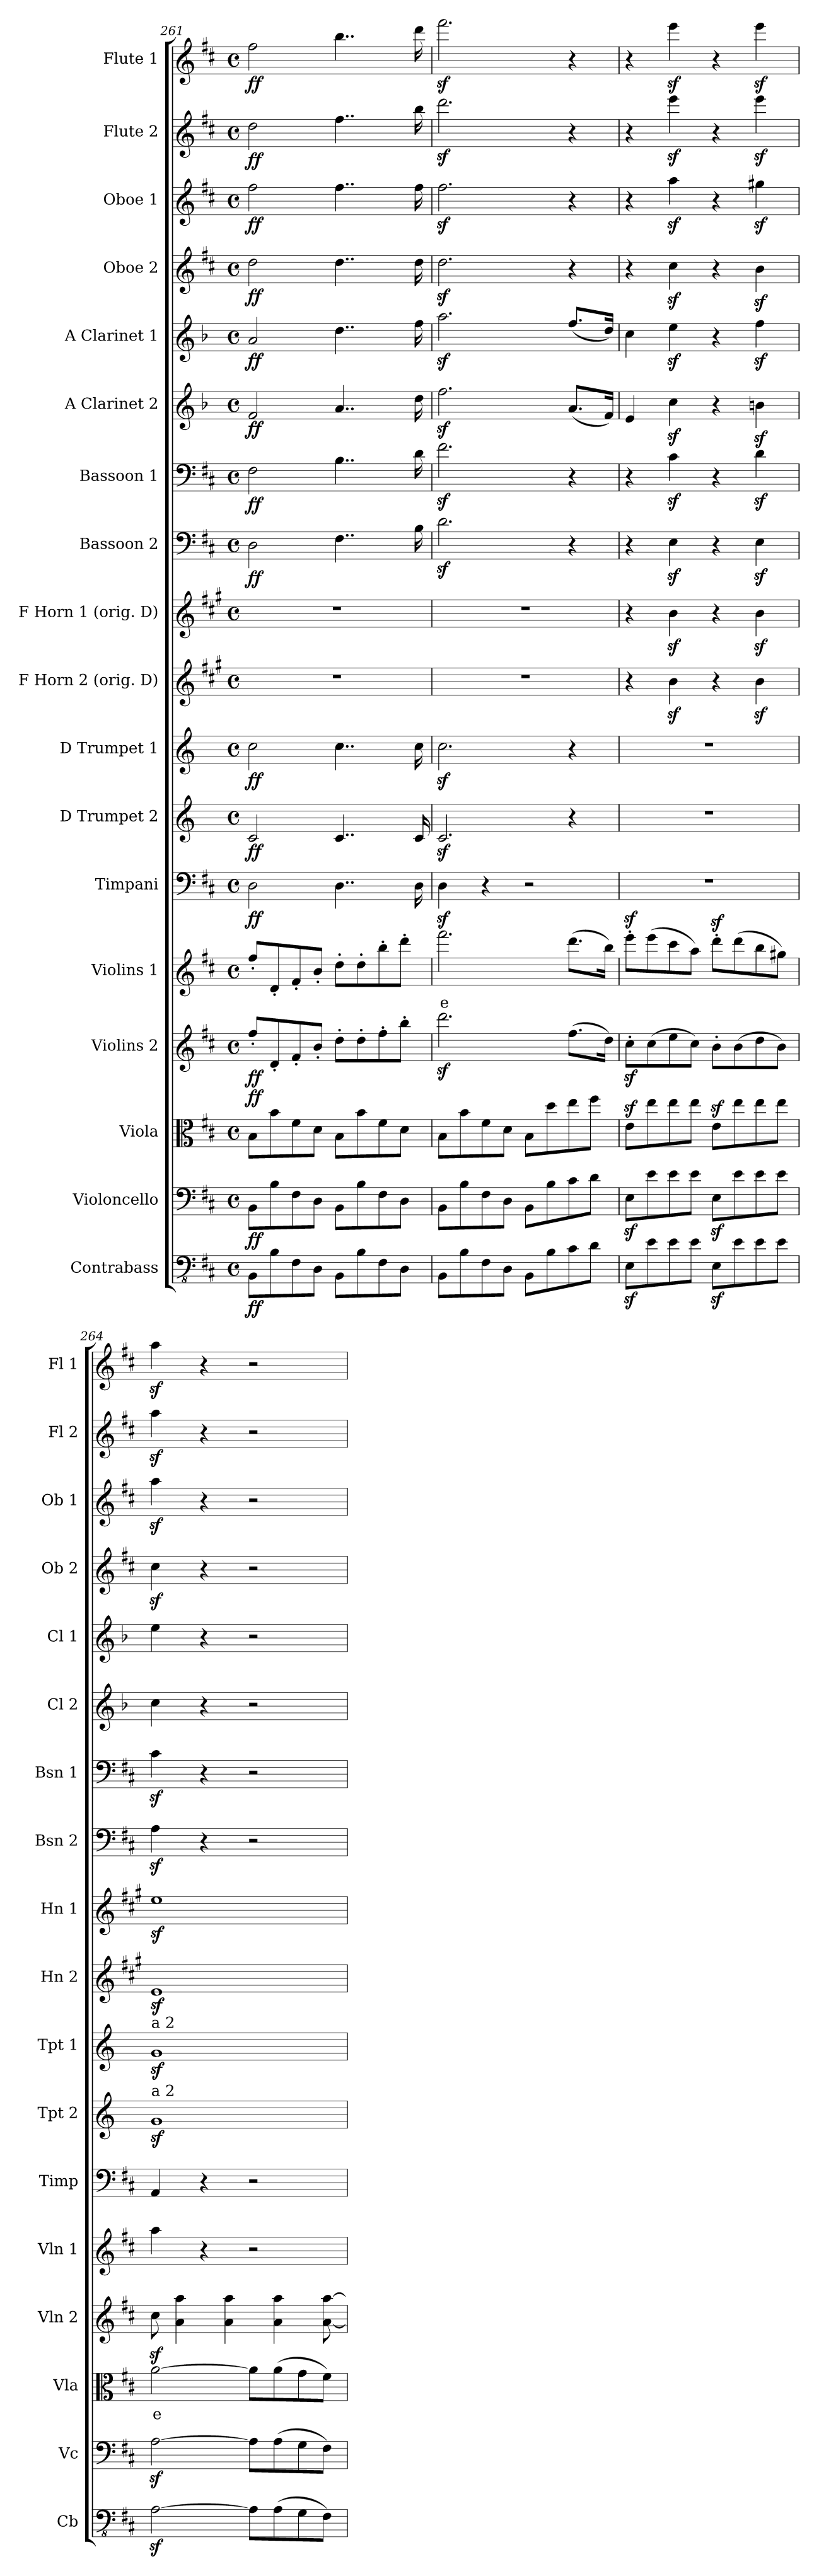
**kern	**dynam	**kern	**dynam	**kern	**text	**dynam	**kern	**dynam	**kern	**text	**kern	**dynam	**kern	**dynam	**kern	**dynam	**kern	**kern	**kern	**dynam	**kern	**dynam	**kern	**dynam	**kern	**dynam	**kern	**dynam	**kern	**dynam	**kern	**dynam	**kern	**dynam
*part18	*part18	*part17	*part17	*part16	*part16	*part16	*part15	*part15	*part14	*part14	*part13	*part13	*part12	*part12	*part11	*part11	*part10	*part9	*part8	*part8	*part7	*part7	*part6	*part6	*part5	*part5	*part4	*part4	*part3	*part3	*part2	*part2	*part1	*part1
*staff18	*staff18	*staff17	*staff17	*staff16	*staff16	*staff16	*staff15	*staff15	*staff14	*staff14	*staff13	*staff13	*staff12	*staff12	*staff11	*staff11	*staff10	*staff9	*staff8	*staff8	*staff7	*staff7	*staff6	*staff6	*staff5	*staff5	*staff4	*staff4	*staff3	*staff3	*staff2	*staff2	*staff1	*staff1
*I"Contrabass	*	*I"Violoncello	*	*I"Viola	*	*	*I"Violins 2	*	*I"Violins 1	*	*I"Timpani	*	*I"D Trumpet 2	*	*I"D Trumpet 1	*	*I"F Horn 2 (orig.  D)	*I"F Horn 1 (orig.  D)	*I"Bassoon 2	*	*I"Bassoon 1	*	*I"A Clarinet 2	*	*I"A Clarinet 1	*	*I"Oboe 2	*	*I"Oboe 1	*	*I"Flute 2	*	*I"Flute 1	*
*I'Cb	*	*I'Vc	*	*I'Vla	*	*	*I'Vln 2	*	*I'Vln 1	*	*I'Timp	*	*I'Tpt 2	*	*I'Tpt 1	*	*I'Hn 2	*I'Hn 1	*I'Bsn 2	*	*I'Bsn 1	*	*I'Cl 2	*	*I'Cl 1	*	*I'Ob 2	*	*I'Ob 1	*	*I'Fl 2	*	*I'Fl 1	*
*clefFv4	*	*clefF4	*	*clefC3	*	*	*clefG2	*	*clefG2	*	*clefF4	*	*clefG2	*	*clefG2	*	*clefG2	*clefG2	*clefF4	*	*clefF4	*	*clefG2	*	*clefG2	*	*clefG2	*	*clefG2	*	*clefG2	*	*clefG2	*
*	*	*	*	*	*	*	*	*	*	*	*	*	*ITrd-1c-2	*	*ITrd-1c-2	*	*ITrd4c7	*ITrd4c7	*	*	*	*	*ITrd2c3	*	*ITrd2c3	*	*	*	*	*	*	*	*	*
*k[f#c#]	*	*k[f#c#]	*	*k[f#c#]	*	*	*k[f#c#]	*	*k[f#c#]	*	*k[f#c#]	*	*k[f#c#]	*	*k[f#c#]	*	*k[f#c#]	*k[f#c#]	*k[f#c#]	*	*k[f#c#]	*	*k[f#c#]	*	*k[f#c#]	*	*k[f#c#]	*	*k[f#c#]	*	*k[f#c#]	*	*k[f#c#]	*
*M4/4	*	*M4/4	*	*M4/4	*	*	*M4/4	*	*M4/4	*	*M4/4	*	*M4/4	*	*M4/4	*	*M4/4	*M4/4	*M4/4	*	*M4/4	*	*M4/4	*	*M4/4	*	*M4/4	*	*M4/4	*	*M4/4	*	*M4/4	*
*met(c)	*	*met(c)	*	*met(c)	*	*	*met(c)	*	*met(c)	*	*met(c)	*	*met(c)	*	*met(c)	*	*met(c)	*met(c)	*met(c)	*	*met(c)	*	*met(c)	*	*met(c)	*	*met(c)	*	*met(c)	*	*met(c)	*	*met(c)	*
=261	=261	=261	=261	=261	=261	=261	=261	=261	=261	=261	=261	=261	=261	=261	=261	=261	=261	=261	=261	=261	=261	=261	=261	=261	=261	=261	=261	=261	=261	=261	=261	=261	=261	=261
!	!LO:DY:b	!	!LO:DY:b	!	!	!LO:DY:b	!	!LO:DY:b	!	!	!	!LO:DY:b	!	!LO:DY:b	!	!LO:DY:b	!	!	!	!LO:DY:b	!	!LO:DY:b	!	!LO:DY:b	!	!LO:DY:b	!	!LO:DY:b	!	!LO:DY:b	!	!LO:DY:b	!	!LO:DY:b
8BBB\L	ff	8BB\L	ff	8B\L	.	ff	8ff#'/L	ff	8ff#'/L	.	2D\	ff	2d/	ff	2dd\	ff	1r	1r	2D\	ff	2F#\	ff	2d/	ff	2f#/	ff	2dd\	ff	2ff#\	ff	2dd\	ff	2ff#\	ff
8BB\	.	8B\	.	8b\	.	.	8d'/	.	8d'/	.	.	.	.	.	.	.	.	.	.	.	.	.	.	.	.	.	.	.	.	.	.	.	.	.
8FF#\	.	8F#\	.	8f#\	.	.	8f#'/	.	8f#'/	.	.	.	.	.	.	.	.	.	.	.	.	.	.	.	.	.	.	.	.	.	.	.	.	.
8DD\J	.	8D\J	.	8d\J	.	.	8b'/J	.	8b'/J	.	.	.	.	.	.	.	.	.	.	.	.	.	.	.	.	.	.	.	.	.	.	.	.	.
8BBB\L	.	8BB\L	.	8B\L	.	.	8dd'\L	.	8dd'\L	.	4..D\	.	4..d/	.	4..dd\	.	.	.	4..F#\	.	4..B\	.	4..f#/	.	4..b\	.	4..dd\	.	4..ff#\	.	4..ff#\	.	4..bb\	.
8BB\	.	8B\	.	8b\	.	.	8dd'\	.	8dd'\	.	.	.	.	.	.	.	.	.	.	.	.	.	.	.	.	.	.	.	.	.	.	.	.	.
8FF#\	.	8F#\	.	8f#\	.	.	8ff#'\	.	8bb'\	.	.	.	.	.	.	.	.	.	.	.	.	.	.	.	.	.	.	.	.	.	.	.	.	.
8DD\J	.	8D\J	.	8d\J	.	.	8bb'\J	.	8ddd'\J	.	.	.	.	.	.	.	.	.	.	.	.	.	.	.	.	.	.	.	.	.	.	.	.	.
.	.	.	.	.	.	.	.	.	.	.	16D\	.	16d/	.	16dd\	.	.	.	16B\	.	16d\	.	16b\	.	16dd\	.	16dd\	.	16ff#\	.	16bb\	.	16ddd\	.
!!LO:PB:g=z
=262	=262	=262	=262	=262	=262	=262	=262	=262	=262	=262	=262	=262	=262	=262	=262	=262	=262	=262	=262	=262	=262	=262	=262	=262	=262	=262	=262	=262	=262	=262	=262	=262	=262	=262
!	!	!	!	!	!	!	!	!	!	!LO:LY:b:color=#FF0000	!	!	!	!	!	!	!	!	!	!	!	!	!	!	!	!	!	!	!	!	!	!	!	!
8BBB\L	.	8BB\L	.	8B\L	.	.	2.dddz<\	.	2.fff#z<\	e	4D\	.	2.dz</	.	2.ddz<\	.	1r	1r	2.dz<\	.	2.f#z<\	.	2.ddz<\	.	2.ff#z<\	.	2.ddz<\	.	2.ff#z<\	.	2.dddz<\	.	2.fff#z<\	.
8BB\	.	8B\	.	8b\	.	.	.	.	.	.	.	.	.	.	.	.	.	.	.	.	.	.	.	.	.	.	.	.	.	.	.	.	.	.
8FF#\	.	8F#\	.	8f#\	.	.	.	.	.	.	4r	.	.	.	.	.	.	.	.	.	.	.	.	.	.	.	.	.	.	.	.	.	.	.
8DD\J	.	8D\J	.	8d\J	.	.	.	.	.	.	.	.	.	.	.	.	.	.	.	.	.	.	.	.	.	.	.	.	.	.	.	.	.	.
8BBB\L	.	8BB\L	.	8B\L	.	.	.	.	.	.	2r	.	.	.	.	.	.	.	.	.	.	.	.	.	.	.	.	.	.	.	.	.	.	.
8BB\	.	8B\	.	8dd\	.	.	.	.	.	.	.	.	.	.	.	.	.	.	.	.	.	.	.	.	.	.	.	.	.	.	.	.	.	.
8C#\	.	8c#\	.	8ee\	.	.	(>8.ff#\L	.	(>8.ddd\L	.	.	.	4r	.	4r	.	.	.	4r	.	4r	.	(<8.f#/L	.	(<8.dd/L	.	4r	.	4r	.	4r	.	4r	.
8D\J	.	8d\J	.	8ff#\J	.	.	.	.	.	.	.	.	.	.	.	.	.	.	.	.	.	.	.	.	.	.	.	.	.	.	.	.	.	.
.	.	.	.	.	.	.	16dd\Jk)	.	16bb\Jk)	.	.	.	.	.	.	.	.	.	.	.	.	.	16d/Jk)	.	16b/Jk)	.	.	.	.	.	.	.	.	.
=263	=263	=263	=263	=263	=263	=263	=263	=263	=263	=263	=263	=263	=263	=263	=263	=263	=263	=263	=263	=263	=263	=263	=263	=263	=263	=263	=263	=263	=263	=263	=263	=263	=263	=263
8EEz<\L	.	8Ez<\L	.	8ez<\L	.	.	8cc#z<'\L	.	8eeez<'\L	.	1r	.	1r	.	1r	.	4r	4r	4r	.	4r	.	4c#/	.	4a\	.	4r	.	4r	.	4r	.	4r	.
8E\	.	8e\	.	8ee\	.	.	(>8cc#\	.	(>8eee\	.	.	.	.	.	.	.	.	.	.	.	.	.	.	.	.	.	.	.	.	.	.	.	.	.
8E\	.	8e\	.	8ee\	.	.	8ee\	.	8ccc#\	.	.	.	.	.	.	.	4ez<\	4ez<\	4Ez<\	.	4c#z<\	.	4az<\	.	4cc#z<\	.	4cc#z<\	.	4aaz<\	.	4eeez<\	.	4eeez<\	.
8E\J	.	8e\J	.	8ee\J	.	.	8cc#\J)	.	8aa\J)	.	.	.	.	.	.	.	.	.	.	.	.	.	.	.	.	.	.	.	.	.	.	.	.	.
8EEz<\L	.	8Ez<\L	.	8ez<\L	.	.	8b'\L	.	8dddz<'\L	.	.	.	.	.	.	.	4r	4r	4r	.	4r	.	4r	.	4r	.	4r	.	4r	.	4r	.	4r	.
8E\	.	8e\	.	8ee\	.	.	(>8b\	.	(>8ddd\	.	.	.	.	.	.	.	.	.	.	.	.	.	.	.	.	.	.	.	.	.	.	.	.	.
8E\	.	8e\	.	8ee\	.	.	8dd\	.	8bb\	.	.	.	.	.	.	.	4ez<\	4ez<\	4Ez<\	.	4dz<\	.	4g#Xz<\	.	4ddz<\	.	4bz<\	.	4gg#Xz<\	.	4eeez<\	.	4eeez<\	.
8E\J	.	8e\J	.	8ee\J	.	.	8b\J)	.	8gg#X\J)	.	.	.	.	.	.	.	.	.	.	.	.	.	.	.	.	.	.	.	.	.	.	.	.	.
=264	=264	=264	=264	=264	=264	=264	=264	=264	=264	=264	=264	=264	=264	=264	=264	=264	=264	=264	=264	=264	=264	=264	=264	=264	=264	=264	=264	=264	=264	=264	=264	=264	=264	=264
!	!	!	!	!	!	!	!	!	!	!	!	!	!	!	!LO:TX:a:t=a 2	!	!	!	!	!	!	!	!	!	!	!	!	!	!	!	!	!	!	!
!	!	!	!	!	!	!	!	!	!	!	!	!	!LO:TX:a:t=a 2	!	!	!	!	!	!	!	!	!	!	!	!	!	!	!	!	!	!	!	!	!
!	!	!	!	!	!LO:LY:b:color=#FF0000	!	!	!	!	!	!	!	!	!	!	!	!	!	!	!	!	!	!	!	!	!	!	!	!	!	!	!	!	!
[2AAz<\	.	[2Az<\	.	[2az<\	e	.	8cc#\	.	4aa\	.	4AA/	.	1az<	.	1az<	.	1Az<	1az<	4Az<\	.	4c#z<\	.	4a\	.	4cc#\	.	4cc#z<\	.	4aaz<\	.	4aaz<\	.	4aaz<\	.
.	.	.	.	.	.	.	4a\ 4aa\	.	.	.	.	.	.	.	.	.	.	.	.	.	.	.	.	.	.	.	.	.	.	.	.	.	.	.
.	.	.	.	.	.	.	.	.	4r	.	4r	.	.	.	.	.	.	.	4r	.	4r	.	4r	.	4r	.	4r	.	4r	.	4r	.	4r	.
.	.	.	.	.	.	.	4a\ 4aa\	.	.	.	.	.	.	.	.	.	.	.	.	.	.	.	.	.	.	.	.	.	.	.	.	.	.	.
8AA\L]	.	8A\L]	.	8a\L]	.	.	.	.	2r	.	2r	.	.	.	.	.	.	.	2r	.	2r	.	2r	.	2r	.	2r	.	2r	.	2r	.	2r	.
(>8AA\	.	(>8A\	.	(>8a\	.	.	4a\ 4aa\	.	.	.	.	.	.	.	.	.	.	.	.	.	.	.	.	.	.	.	.	.	.	.	.	.	.	.
8GG\	.	8G\	.	8g\	.	.	.	.	.	.	.	.	.	.	.	.	.	.	.	.	.	.	.	.	.	.	.	.	.	.	.	.	.	.
8FF#\J)	.	8F#\J)	.	8f#\J)	.	.	[8a\ [8aa\	.	.	.	.	.	.	.	.	.	.	.	.	.	.	.	.	.	.	.	.	.	.	.	.	.	.	.
=	=	=	=	=	=	=	=	=	=	=	=	=	=	=	=	=	=	=	=	=	=	=	=	=	=	=	=	=	=	=	=	=	=	=
*-	*-	*-	*-	*-	*-	*-	*-	*-	*-	*-	*-	*-	*-	*-	*-	*-	*-	*-	*-	*-	*-	*-	*-	*-	*-	*-	*-	*-	*-	*-	*-	*-	*-	*-
